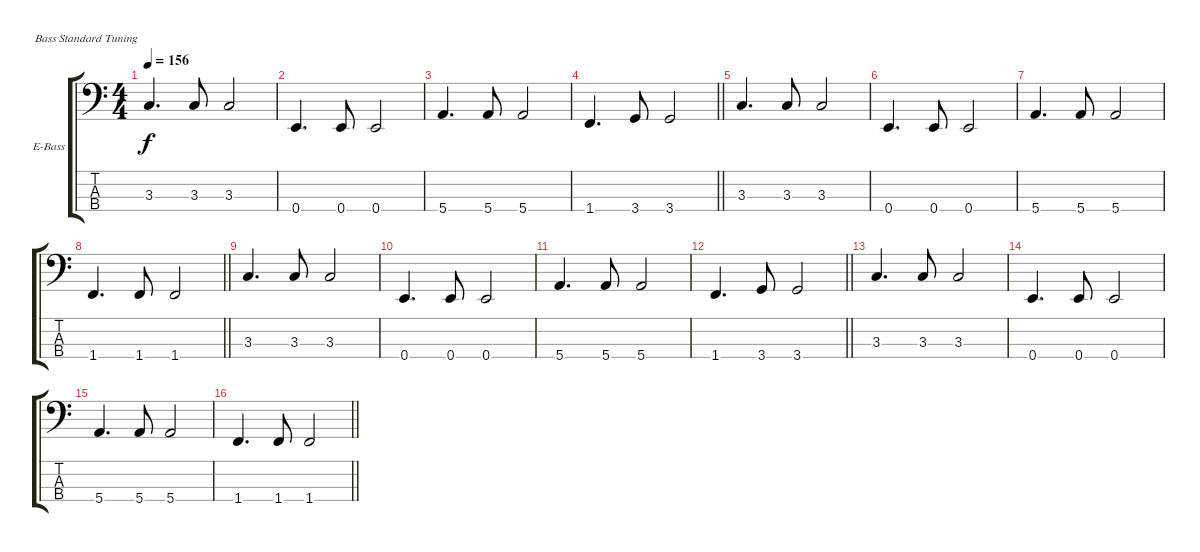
\bracketExtendMode groupsimilarinstruments
\firstSystemTrackNameOrientation horizontal
\otherSystemsTrackNameOrientation horizontal
\track ("Áàñ-ãèòàðà" "E-Bass") {instrument electricbassfinger}
\staff {score tabs}
\tuning (G2 D2 A1 E1)
\ts (4 4)
\tempo 156
\clef f4
\ks c
3.3.4{d dy f} 3.3.8 3.3.2 |
0.4.4{d} 0.4.8 0.4.2 |
5.4.4{d} 5.4.8 5.4.2 |
\barLineRight lightlight
1.4.4{d} 3.4.8 3.4.2 |
3.3.4{d} 3.3.8 3.3.2 |
0.4.4{d} 0.4.8 0.4.2 |
5.4.4{d} 5.4.8 5.4.2 |
\barLineRight lightlight
1.4.4{d} 1.4.8 1.4.2 |
3.3.4{d} 3.3.8 3.3.2 |
0.4.4{d} 0.4.8 0.4.2 |
5.4.4{d} 5.4.8 5.4.2 |
\barLineRight lightlight
1.4.4{d} 3.4.8 3.4.2 |
3.3.4{d} 3.3.8 3.3.2 |
0.4.4{d} 0.4.8 0.4.2 |
5.4.4{d} 5.4.8 5.4.2 |
\barLineRight lightlight
1.4.4{d} 1.4.8 1.4.2
